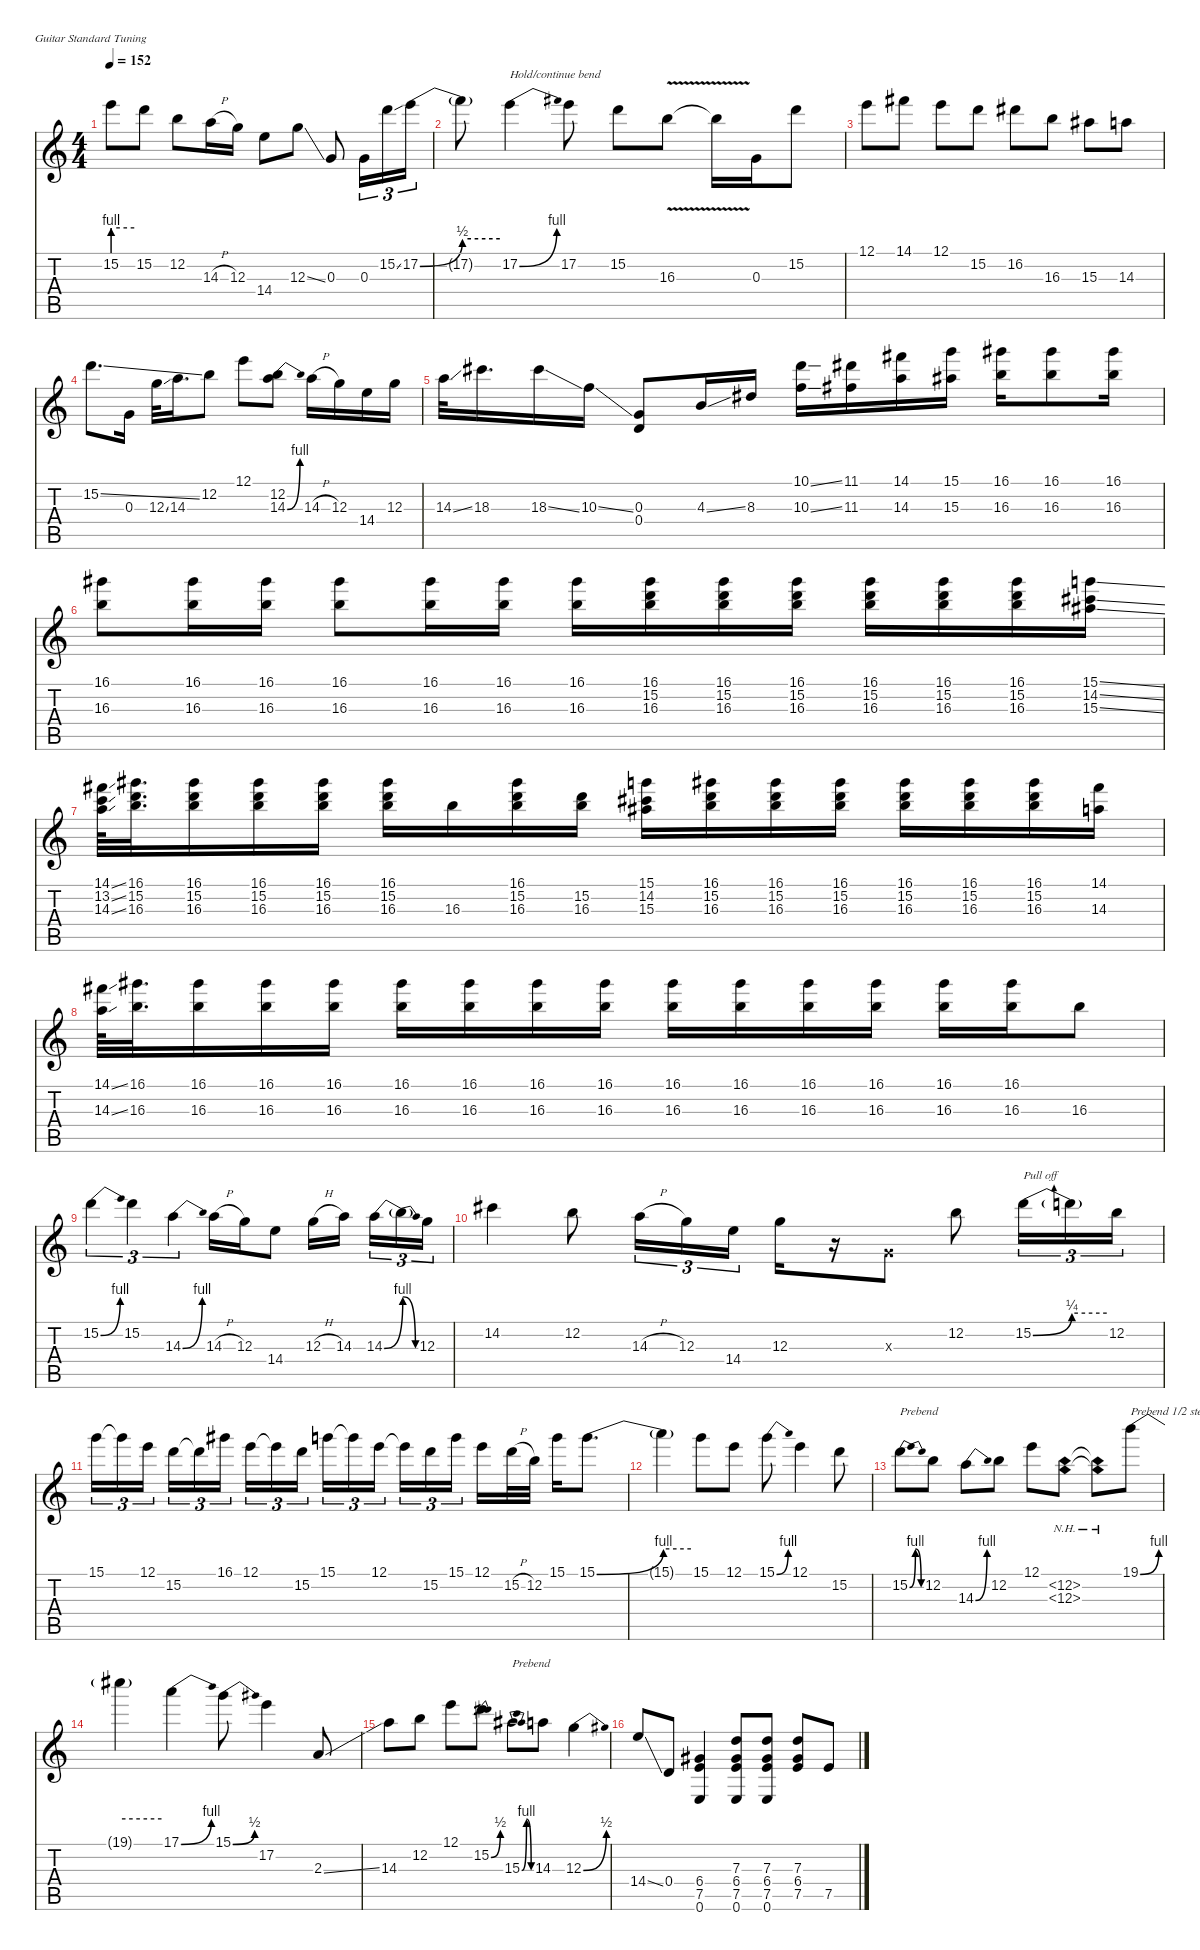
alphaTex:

\defaultSystemsLayout 4
\hideDynamics
\bracketExtendMode nobrackets
\singleTrackTrackNamePolicy hidden
\multiTrackTrackNamePolicy hidden
\otherSystemsTrackNameOrientation horizontal
\track ("Gtr. 1" "od.guit.") {defaultSystemsLayout 4 instrument overdrivenguitar}
\staff {score tabs}
\tuning (E4 B3 G3 D3 A2 E2)
\ts (4 4)
\tempo 152
\clef g2
\ks c
15.2{be (hold 0 4 60 4) t}.8{dy f beam Down} 15.2.8{beam Down} 12.2.8{beam Down} 14.3{h}.16{beam Down} 12.3.16{beam Down} 14.4.8{beam Down} 12.3{ss}.8{beam Down} 0.3.8{beam Up} 0.3.16{tu (3 2) beam Down} 15.2{ss}.16{tu (3 2) beam Down} 17.2{be (bend 0 0 60 2)}.16{tu (3 2) beam Down} |
17.2{be (hold 0 2 60 2) t}.8{beam Down} 17.2{be (bend 0 0 30 4)}.4{txt "Hold/continue bend" beam Down} 17.2.8{beam Down} 15.2.8{beam Down} 16.3{v}.8{beam Down} 16.3{v t}.16{beam Down} 0.3.16{beam Down} 15.2.8{beam Down} |
12.1.8{beam Down} 14.1{acc #}.8{beam Down} 12.1.8{beam Down} 15.2.8{beam Down} 16.2{acc #}.8{beam Down} 16.3.8{beam Down} 15.3{acc #}.8{beam Down} 14.3.8{beam Down} |
15.2{ss}.8{d beam Down} 0.3.16{beam Down} 12.3{ss}.32{beam Down} 14.3.16{d beam Down} 12.2.8{beam Down} 12.1.8{beam Down} (12.2 14.3{be (bend 0 0 30 4)}).8{beam Down} 14.3{h}.16{beam Down} 12.3.16{beam Down} 14.4.16{beam Down} 12.3.16{beam Down} |
14.3{ss}.32{beam Down} 18.3{acc #}.16{d beam Down} 18.3{ss acc #}.16{beam Down} 10.3{ss}.16{beam Down} (0.3 0.4).8{beam Up} 4.3{ss}.16{beam Up} 8.3{acc #}.16{beam Up} (10.1{ss} 10.3{ss}).16{beam Down} (11.1{acc #} 11.3{acc #}).16{beam Down} (14.1{acc #} 14.3).16{beam Down} (15.1 15.3{acc #}).16{beam Down} (16.1{acc #} 16.3).16{beam Down} (16.1{acc #} 16.3).8{beam Down} (16.1{acc #} 16.3).16{beam Down} |
(16.1{acc #} 16.3).8{beam Down} (16.1{acc #} 16.3).16{beam Down} (16.1{acc #} 16.3).16{beam Down} (16.1{acc #} 16.3).8{beam Down} (16.1{acc #} 16.3).16{beam Down} (16.1{acc #} 16.3).16{beam Down} (16.1{acc #} 16.3).16{beam Down} (16.1{acc #} 15.2 16.3).16{beam Down} (16.1{acc #} 15.2 16.3).16{beam Down} (16.1{acc #} 15.2 16.3).16{beam Down} (16.1{acc #} 15.2 16.3).16{beam Down} (16.1{acc #} 15.2 16.3).16{beam Down} (16.1{acc #} 15.2 16.3).16{beam Down} (15.1{ss} 14.2{ss acc #} 15.3{ss acc #}).16{beam Down} |
(14.1{ss acc #} 13.2{ss} 14.3{ss}).64{beam Down} (16.1{acc #} 15.2 16.3).32{d beam Down} (16.1{acc #} 15.2 16.3).16{beam Down} (16.1{acc #} 15.2 16.3).16{beam Down} (16.1{acc #} 15.2 16.3).16{beam Down} (16.1{acc #} 15.2 16.3).16{beam Down} 16.3.16{beam Down} (16.1{acc #} 15.2 16.3).16{beam Down} (15.2 16.3).16{beam Down} (15.1 14.2{acc #} 15.3{acc #}).16{beam Down} (16.1{acc #} 15.2 16.3).16{beam Down} (16.1{acc #} 15.2 16.3).16{beam Down} (16.1{acc #} 15.2 16.3).16{beam Down} (16.1{acc #} 15.2 16.3).16{beam Down} (16.1{acc #} 15.2 16.3).16{beam Down} (16.1{acc #} 15.2 16.3).16{beam Down} (14.1{acc #} 14.3).16{beam Down} |
(14.1{ss acc #} 14.3{ss}).64{beam Down} (16.1{acc #} 16.3).32{d beam Down} (16.1{acc #} 16.3).16{beam Down} (16.1{acc #} 16.3).16{beam Down} (16.1{acc #} 16.3).16{beam Down} (16.1{acc #} 16.3).16{beam Down} (16.1{acc #} 16.3).16{beam Down} (16.1{acc #} 16.3).16{beam Down} (16.1{acc #} 16.3).16{beam Down} (16.1{acc #} 16.3).16{beam Down} (16.1{acc #} 16.3).16{beam Down} (16.1{acc #} 16.3).16{beam Down} (16.1{acc #} 16.3).16{beam Down} (16.1{acc #} 16.3).16{beam Down} (16.1{acc #} 16.3).16{beam Down} 16.3.8{beam Down} |
15.2{be (bend 0 0 30 4)}.4{tu (3 2) beam Down} 15.2.4{tu (3 2) beam Down} 14.3{be (bend 0 0 30 4)}.4{tu (3 2) beam Down} 14.3{h}.16{beam Down} 12.3.16{beam Down} 14.4.8{beam Down} 12.3{h}.16{beam Down} 14.3.16{beam Down} 14.3{be (bend 0 0 60 4)}.16{tu (3 2) beam Down} 14.3{be (release 0 4 60 0) t}.16{tu (3 2) beam Down} 12.3.16{tu (3 2) beam Down} |
14.2{acc #}.4{beam Down} 12.2.8{beam Down} 14.3{h}.16{tu (3 2) beam Down} 12.3.16{tu (3 2) beam Down} 14.4.16{tu (3 2) beam Down} 12.3.16{beam Down} r.16{beam Down} 0.3{x}.8{beam Down} 12.2.8{beam Down} 15.2{be (bend 0 0 60 1)}.16{tu (3 2) txt "Pull off" beam Down} 15.2{be (hold 0 1 60 1) t}.16{tu (3 2) beam Down} 12.2.16{tu (3 2) beam Down} |
15.1.16{tu (3 2) beam Down} 15.1{t}.16{tu (3 2) beam Down} 12.1.16{tu (3 2) beam Down} 15.2.16{tu (3 2) beam Down} 15.2{t}.16{tu (3 2) beam Down} 16.1{acc #}.16{tu (3 2) beam Down} 12.1.16{tu (3 2) beam Down} 12.1{t}.16{tu (3 2) beam Down} 15.2.16{tu (3 2) beam Down} 15.1.16{tu (3 2) beam Down} 15.1{t}.16{tu (3 2) beam Down} 12.1.16{tu (3 2) beam Down} 12.1{t}.16{tu (3 2) beam Down} 15.2.16{tu (3 2) beam Down} 15.1.16{tu (3 2) beam Down} 12.1.16{beam Down} 15.2{h}.32{beam Down} 12.2.32{beam Down} 15.1.16{beam Down} 15.1{be (bend 0 0 60 4)}.8{d beam Down} |
15.1{be (hold 0 4 60 4) t}.4{beam Down} 15.1.8{beam Down} 12.1.8{beam Down} 15.1{be (bend 0 0 30 4)}.8{beam Down} 12.1.4{beam Down} 15.2.8{beam Down} |
15.2{be (bendrelease 0 0 15 4 30 4 45 0)}.8{txt "Prebend" beam Down} 12.2.8{beam Down} 14.3{be (bend 0 0 30 4)}.8{beam Down} 12.2.8{beam Down} 12.1.8{beam Down} (12.2{nh} 12.3{nh}).8{beam Down} (12.2{nh t} 12.3{nh t}).8{beam Down} 19.1{be (bend 0 0 60 4)}.8{txt "Prebend 1/2 step" beam Down} |
19.1{be (hold 0 4 60 4) t}.4{beam Down} 17.1{be (bend 0 0 30 4)}.4{beam Down} 15.1{be (bend 0 0 30 2)}.8{beam Down} 17.2.4{beam Down} 2.3{ss}.8{beam Up} |
14.3.8{beam Down} 12.2.8{beam Down} 12.1.8{beam Down} 15.2{be (bend 0 0 30 2)}.8{beam Down} 15.3{be (bendrelease 0 0 15 4 30 4 45 0) acc #}.8{txt "Prebend" beam Down} 14.3.8{beam Down} 12.3{be (bend 0 0 30 2)}.4{beam Down} |
14.4{ss}.8{beam Up} 0.4.8{beam Up} (6.4{acc #} 7.5 0.6).4{beam Up} (7.3 6.4{acc #} 7.5 0.6).8{beam Up} (7.3 6.4{acc #} 7.5 0.6).8{beam Up} (7.3 6.4{acc #} 7.5).8{beam Up} 7.5.8{beam Up}
